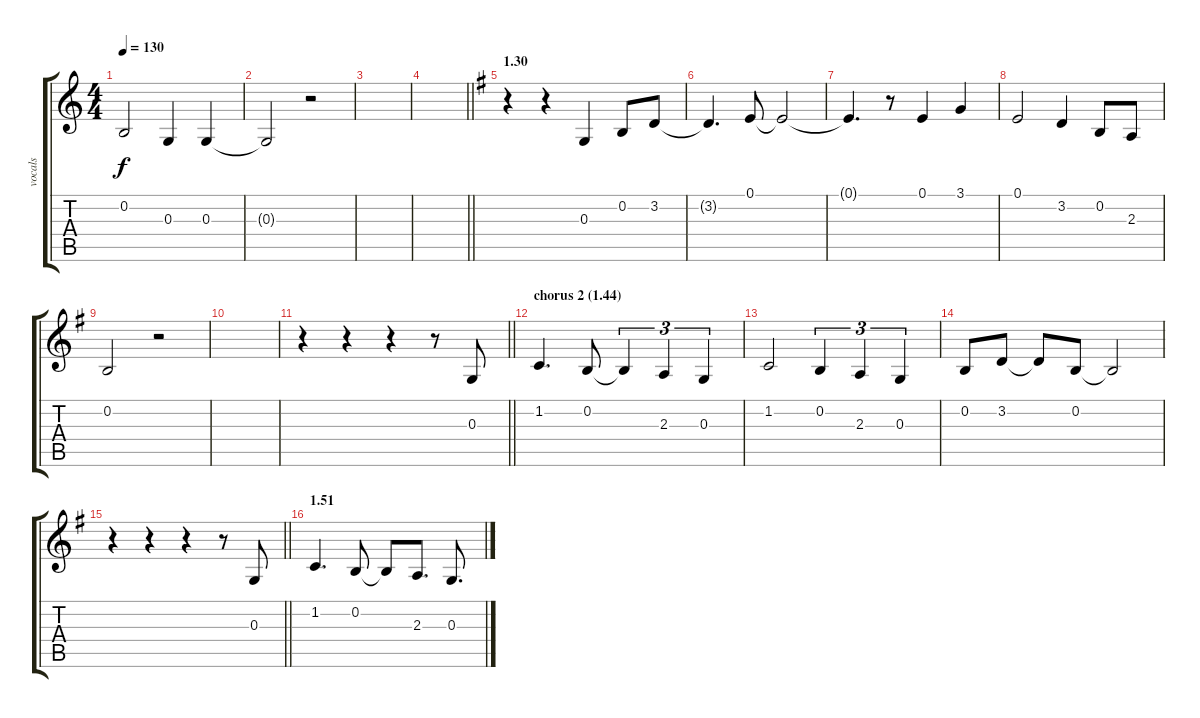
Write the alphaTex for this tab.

\track ("vocals" "vocals") {instrument clarinet}
\staff {score tabs}
\tuning (E4 B3 G3 D3 A2 E2) {hide}
\ts (4 4)
\tempo 130
\clef g2
\ks c
0.2.2{dy f} 0.3.4 0.3.4 |
0.3{t}.2 r.2 |
|
\barLineRight lightlight
|
\section ("" "1.30")
\ks g
r.4 r.4 0.3.4 0.2.8 3.2.8 |
3.2{t}.4{d} 0.1.8 0.1{t}.2 |
0.1{t}.4{d} r.8 0.1.4 3.1.4 |
0.1.2 3.2.4 0.2.8 2.3.8 |
0.2.2 r.2 |
|
\barLineRight lightlight
r.4 r.4 r.4 r.8 0.3.8 |
\section ("" "chorus 2 (1.44)")
1.2.4{d} 0.2.8 0.2{t}.4{tu (3 2)} 2.3.4{tu (3 2)} 0.3.4{tu (3 2)} |
1.2.2 0.2.4{tu (3 2)} 2.3.4{tu (3 2)} 0.3.4{tu (3 2)} |
0.2.8 3.2.8 3.2{t}.8 0.2.8 0.2{t}.2 |
\barLineRight lightlight
r.4 r.4 r.4 r.8 0.3.8 |
\section ("" "1.51")
1.2.4{d} 0.2.8 0.2{t}.8 2.3.8{d} 0.3.8{d}
